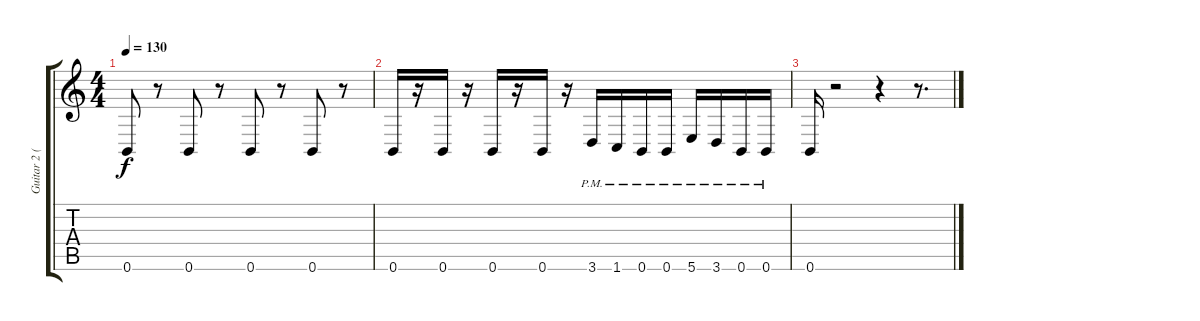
\track ("Guitar 2 (Rythm)" "Guitar 2 (") {instrument distortionguitar}
\staff {score tabs}
\tuning (Db4 Ab3 E3 B2 Gb2 B1) {hide}
\ts (4 4)
\tempo 130
\clef g2
\ks c
0.6.8{dy f} r.8 0.6.8 r.8 0.6.8 r.8 0.6.8 r.8 |
0.6.16 r.16 0.6.16 r.16 0.6.16 r.16 0.6.16 r.16 3.6{pm}.16 1.6{pm}.16 0.6{pm}.16 0.6{pm}.16 5.6{pm}.16 3.6{pm}.16 0.6{pm}.16 0.6{pm}.16 |
0.6.16 r.2 r.4 r.8{d}
